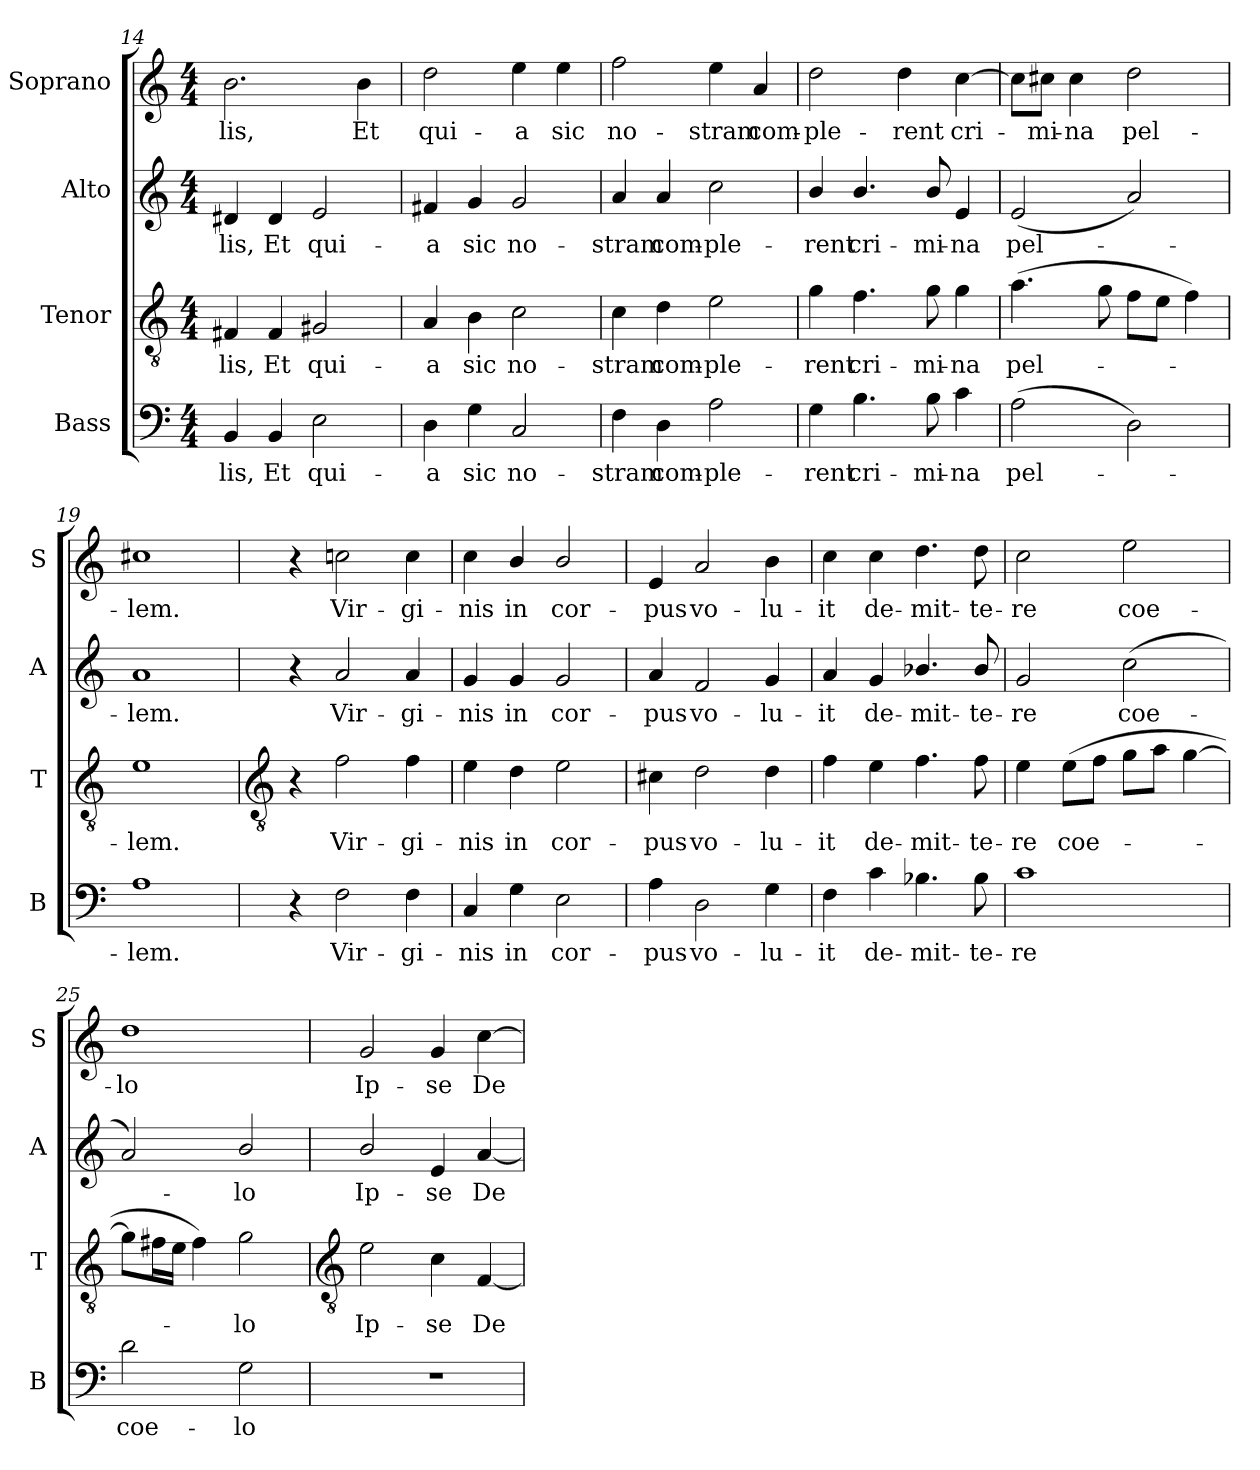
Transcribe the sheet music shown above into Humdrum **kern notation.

**kern	**text	**kern	**text	**kern	**text	**kern	**text
*part4	*part4	*part3	*part3	*part2	*part2	*part1	*part1
*staff4	*staff4	*staff3	*staff3	*staff2	*staff2	*staff1	*staff1
*I"Bass	*	*I"Tenor	*	*I"Alto	*	*I"Soprano	*
*I'B	*	*I'T	*	*I'A	*	*I'S	*
!!LO:LB:g=z
*clefF4	*	*clefGv2	*	*clefG2	*	*clefG2	*
*k[]	*	*k[]	*	*k[]	*	*k[]	*
*C:	*	*C:	*	*C:	*	*C:	*
*M4/4	*	*M4/4	*	*M4/4	*	*M4/4	*
=14	=14	=14	=14	=14	=14	=14	=14
!	!LO:LY:b	!	!LO:LY:b	!	!LO:LY:b	!	!LO:LY:b
4BB	-lis,	4F#X	-lis,	4d#X	-lis,	2.b	-lis,
!	!LO:LY:b	!	!LO:LY:b	!	!LO:LY:b	!	!
4BB	Et	4F#	Et	4d#	Et	.	.
!	!LO:LY:b	!	!LO:LY:b	!	!LO:LY:b	!	!
2E	qui-	2G#X	qui-	2e	qui-	.	.
!	!	!	!	!	!	!	!LO:LY:b
.	.	.	.	.	.	4b	Et
=15	=15	=15	=15	=15	=15	=15	=15
!	!LO:LY:b	!	!LO:LY:b	!	!LO:LY:b	!	!LO:LY:b
4D	-a	4A	-a	4f#X	-a	2dd	qui-
!	!LO:LY:b	!	!LO:LY:b	!	!LO:LY:b	!	!
4G	sic	4B	sic	4g	sic	.	.
!	!LO:LY:b	!	!LO:LY:b	!	!LO:LY:b	!	!LO:LY:b
2C	no-	2c	no-	2g	no-	4ee	-a
!	!	!	!	!	!	!	!LO:LY:b
.	.	.	.	.	.	4ee	sic
=16	=16	=16	=16	=16	=16	=16	=16
!	!LO:LY:b	!	!LO:LY:b	!	!LO:LY:b	!	!LO:LY:b
4F	-stram	4c	-stram	4a	-stram	2ff	no-
!	!LO:LY:b	!	!LO:LY:b	!	!LO:LY:b	!	!
4D	com-	4d	com-	4a	com-	.	.
!	!LO:LY:b	!	!LO:LY:b	!	!LO:LY:b	!	!LO:LY:b
2A	-ple-	2e	-ple-	2cc	-ple-	4ee	-stram
!	!	!	!	!	!	!	!LO:LY:b
.	.	.	.	.	.	4a	com-
=17	=17	=17	=17	=17	=17	=17	=17
!	!LO:LY:b	!	!LO:LY:b	!	!LO:LY:b	!	!LO:LY:b
4G	-rent	4g	-rent	4b/	-rent	2dd	-ple-
!	!LO:LY:b	!	!LO:LY:b	!	!LO:LY:b	!	!
4.B	cri-	4.f	cri-	4.b/	cri-	.	.
!	!	!	!	!	!	!	!LO:LY:b
.	.	.	.	.	.	4dd	-rent
!	!LO:LY:b	!	!LO:LY:b	!	!LO:LY:b	!	!
8B	-mi-	8g	-mi-	8b/	-mi-	.	.
!	!LO:LY:b	!	!LO:LY:b	!	!LO:LY:b	!	!LO:LY:b
4c	-na	4g	-na	4e	-na	[4cc	cri-
=18	=18	=18	=18	=18	=18	=18	=18
!	!LO:LY:b	!	!LO:LY:b	!	!LO:LY:b	!	!
(>2A	pel-	(>4.a	pel-	(<2e	pel-	8cc\L]	.
!	!	!	!	!	!	!	!LO:LY:b
.	.	.	.	.	.	8cc#X\J	mi-
!	!	!	!	!	!	!	!LO:LY:b
.	.	.	.	.	.	4cc#	-na
.	.	8g	.	.	.	.	.
!	!	!	!	!	!	!	!LO:LY:b
2D)	.	8fL	.	2a)	.	2dd	pel-
.	.	8eJ	.	.	.	.	.
.	.	4f)	.	.	.	.	.
=19	=19	=19	=19	=19	=19	=19	=19
!	!LO:LY:b	!	!LO:LY:b	!	!LO:LY:b	!	!LO:LY:b
1A	lem.	1e	lem.	1a	lem.	1cc#X	-lem.
!!LO:LB:g=z
=20	=20	=20	=20	=20	=20	=20	=20
*	*	*clefGv2	*	*	*	*	*
4r	.	4r	.	4r	.	4r	.
!	!LO:LY:b	!	!LO:LY:b	!	!LO:LY:b	!	!LO:LY:b
2F	Vir-	2f	Vir-	2a	Vir-	2ccn	Vir-
!	!LO:LY:b	!	!LO:LY:b	!	!LO:LY:b	!	!LO:LY:b
4F	-gi-	4f	-gi-	4a	-gi-	4cc	-gi-
=21	=21	=21	=21	=21	=21	=21	=21
!	!LO:LY:b	!	!LO:LY:b	!	!LO:LY:b	!	!LO:LY:b
4C	-nis	4e	-nis	4g	-nis	4cc	-nis
!	!LO:LY:b	!	!LO:LY:b	!	!LO:LY:b	!	!LO:LY:b
4G	in	4d	in	4g	in	4b/	in
!	!LO:LY:b	!	!LO:LY:b	!	!LO:LY:b	!	!LO:LY:b
2E	cor-	2e	cor-	2g	cor-	2b/	cor-
=22	=22	=22	=22	=22	=22	=22	=22
!	!LO:LY:b	!	!LO:LY:b	!	!LO:LY:b	!	!LO:LY:b
4A	-pus	4c#X	-pus	4a	-pus	4e	-pus
!	!LO:LY:b	!	!LO:LY:b	!	!LO:LY:b	!	!LO:LY:b
2D	vo-	2d	vo-	2f	vo-	2a	vo-
!	!LO:LY:b	!	!LO:LY:b	!	!LO:LY:b	!	!LO:LY:b
4G	-lu-	4d	-lu-	4g	-lu-	4b	-lu-
=23	=23	=23	=23	=23	=23	=23	=23
!	!LO:LY:b	!	!LO:LY:b	!	!LO:LY:b	!	!LO:LY:b
4F	-it	4f	-it	4a	-it	4cc	-it
!	!LO:LY:b	!	!LO:LY:b	!	!LO:LY:b	!	!LO:LY:b
4c	de-	4e	de-	4g	de-	4cc	de-
!	!LO:LY:b	!	!LO:LY:b	!	!LO:LY:b	!	!LO:LY:b
4.B-X	-mit-	4.f	-mit-	4.b-X/	-mit-	4.dd	-mit-
!	!LO:LY:b	!	!LO:LY:b	!	!LO:LY:b	!	!LO:LY:b
8B-	-te-	8f	-te-	8b-/	-te-	8dd	-te-
=24	=24	=24	=24	=24	=24	=24	=24
!	!LO:LY:b	!	!LO:LY:b	!	!LO:LY:b	!	!LO:LY:b
1c	-re	4e	-re	2g	-re	2cc	-re
!	!	!	!LO:LY:b	!	!	!	!
.	.	(>8eL	coe-	.	.	.	.
.	.	8fJ	.	.	.	.	.
!	!	!	!	!	!LO:LY:b	!	!LO:LY:b
.	.	8gL	.	(<2cc	coe-	2ee	coe-
.	.	8aJ	.	.	.	.	.
.	.	[4g	.	.	.	.	.
=25	=25	=25	=25	=25	=25	=25	=25
!	!LO:LY:b	!	!	!	!	!	!LO:LY:b
2d	coe-	8gL]	.	2a)	.	1dd	-lo
.	.	16f#XL	.	.	.	.	.
.	.	16eJJ	.	.	.	.	.
.	.	4f#)	.	.	.	.	.
!	!LO:LY:b	!	!LO:LY:b	!	!LO:LY:b	!	!
2G	-lo	2g	lo	2b/	lo	.	.
!!LO:LB:g=z
=26	=26	=26	=26	=26	=26	=26	=26
*	*	*clefGv2	*	*	*	*	*
!	!	!	!LO:LY:b	!	!LO:LY:b	!	!LO:LY:b
1r	.	2e	Ip-	2b/	Ip-	2g	Ip-
!	!	!	!LO:LY:b	!	!LO:LY:b	!	!LO:LY:b
.	.	4c	-se	4e	-se	4g	-se
!	!	!	!LO:LY:b	!	!LO:LY:b	!	!LO:LY:b
.	.	[4F	De-	[4a	De-	[4cc	De-
=	=	=	=	=	=	=	=
*-	*-	*-	*-	*-	*-	*-	*-
